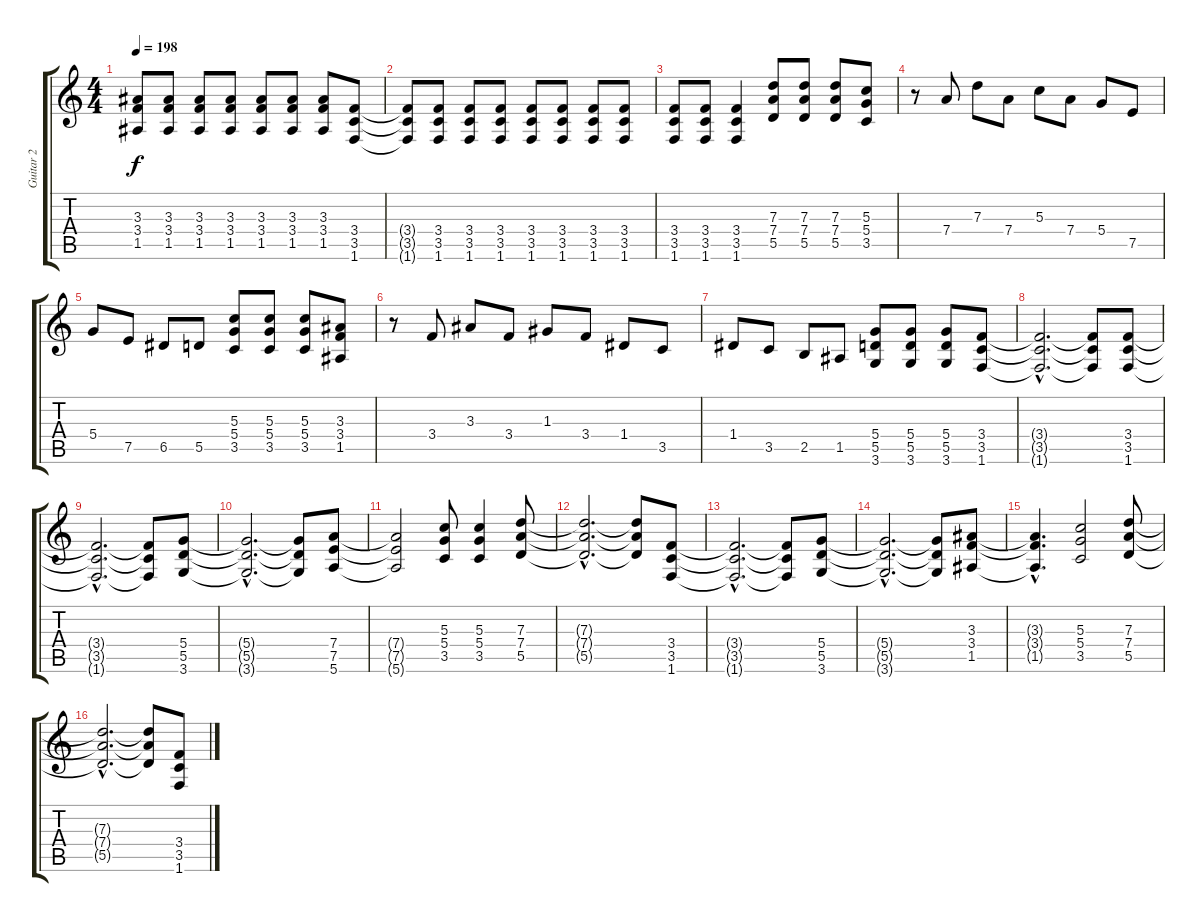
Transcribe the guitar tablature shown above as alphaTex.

\track ("Guitar 2" "Guitar 2") {instrument overdrivenguitar}
\staff {score tabs}
\tuning (E4 B3 G3 D3 A2 E2) {hide}
\ts (4 4)
\tempo 198
\clef g2
\ks c
(3.3 3.4 1.5).8{dy f} (3.3 3.4 1.5).8 (3.3 3.4 1.5).8 (3.3 3.4 1.5).8 (3.3 3.4 1.5).8 (3.3 3.4 1.5).8 (3.3 3.4 1.5).8 (3.4 3.5 1.6).8 |
(3.4{t} 3.5{t} 1.6{t}).8 (3.4 3.5 1.6).8 (3.4 3.5 1.6).8 (3.4 3.5 1.6).8 (3.4 3.5 1.6).8 (3.4 3.5 1.6).8 (3.4 3.5 1.6).8 (3.4 3.5 1.6).8 |
(3.4 3.5 1.6).8 (3.4 3.5 1.6).8 (3.4 3.5 1.6).4 (7.3 7.4 5.5).8 (7.3 7.4 5.5).8 (7.3 7.4 5.5).8 (5.3 5.4 3.5).8 |
r.8 7.4.8 7.3.8 7.4.8 5.3.8 7.4.8 5.4.8 7.5.8 |
5.4.8 7.5.8 6.5.8 5.5.8 (5.3 5.4 3.5).8 (5.3 5.4 3.5).8 (5.3 5.4 3.5).8 (3.3 3.4 1.5).8 |
r.8 3.4.8 3.3.8 3.4.8 1.3.8 3.4.8 1.4.8 3.5.8 |
1.4.8 3.5.8 2.5.8 1.5.8 (5.4 5.5 3.6).8 (5.4 5.5 3.6).8 (5.4 5.5 3.6).8 (3.4 3.5 1.6).8 |
(3.4{hac t} 3.5{hac t} 1.6{hac t}).2{d} (3.4{t} 3.5{t} 1.6{t}).8 (3.4 3.5 1.6).8 |
(3.4{hac t} 3.5{hac t} 1.6{hac t}).2{d} (3.4{t} 3.5{t} 1.6{t}).8 (5.4 5.5 3.6).8 |
(5.4{hac t} 5.5{hac t} 3.6{hac t}).2{d} (5.4{t} 5.5{t} 3.6{t}).8 (7.4 7.5 5.6).8 |
(7.4{t} 7.5{t} 5.6{t}).2 (5.3 5.4 3.5).8 (5.3 5.4 3.5).4 (7.3 7.4 5.5).8 |
(7.3{hac t} 7.4{hac t} 5.5{hac t}).2{d} (7.3{t} 7.4{t} 5.5{t}).8 (3.4 3.5 1.6).8 |
(3.4{hac t} 3.5{hac t} 1.6{hac t}).2{d} (3.4{t} 3.5{t} 1.6{t}).8 (5.4 5.5 3.6).8 |
(5.4{hac t} 5.5{hac t} 3.6{hac t}).2{d} (5.4{t} 5.5{t} 3.6{t}).8 (3.3 3.4 1.5).8 |
(3.3{hac t} 3.4{hac t} 1.5{hac t}).4{d} (5.3 5.4 3.5).2 (7.3 7.4 5.5).8 |
(7.3{hac t} 7.4{hac t} 5.5{hac t}).2{d} (7.3{t} 7.4{t} 5.5{t}).8 (3.4 3.5 1.6).8
